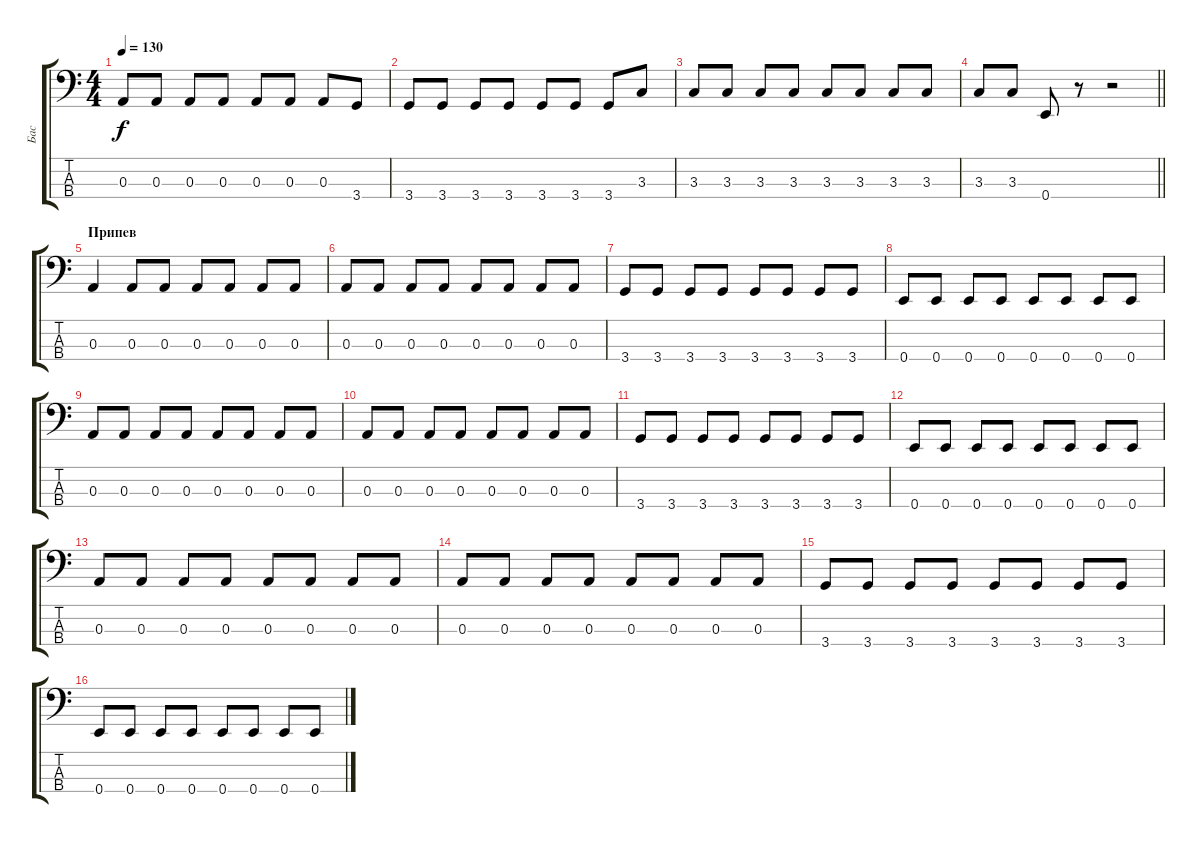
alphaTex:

\track ("Бас" "Бас") {instrument electricbasspick}
\staff {score tabs}
\tuning (G2 D2 A1 E1) {hide}
\ts (4 4)
\tempo 130
\clef f4
\ks c
0.3{t}.8{dy f} 0.3.8 0.3.8 0.3.8 0.3.8 0.3.8 0.3.8 3.4.8 |
3.4.8 3.4.8 3.4.8 3.4.8 3.4.8 3.4.8 3.4.8 3.3.8 |
3.3.8 3.3.8 3.3.8 3.3.8 3.3.8 3.3.8 3.3.8 3.3.8 |
\barLineRight lightlight
3.3.8 3.3.8 0.4.8 r.8 r.2 |
\section ("" "Припев")
0.3.4 0.3.8 0.3.8 0.3.8 0.3.8 0.3.8 0.3.8 |
0.3.8 0.3.8 0.3.8 0.3.8 0.3.8 0.3.8 0.3.8 0.3.8 |
3.4.8 3.4.8 3.4.8 3.4.8 3.4.8 3.4.8 3.4.8 3.4.8 |
0.4.8 0.4.8 0.4.8 0.4.8 0.4.8 0.4.8 0.4.8 0.4.8 |
0.3.8 0.3.8 0.3.8 0.3.8 0.3.8 0.3.8 0.3.8 0.3.8 |
0.3.8 0.3.8 0.3.8 0.3.8 0.3.8 0.3.8 0.3.8 0.3.8 |
3.4.8 3.4.8 3.4.8 3.4.8 3.4.8 3.4.8 3.4.8 3.4.8 |
0.4.8 0.4.8 0.4.8 0.4.8 0.4.8 0.4.8 0.4.8 0.4.8 |
0.3.8 0.3.8 0.3.8 0.3.8 0.3.8 0.3.8 0.3.8 0.3.8 |
0.3.8 0.3.8 0.3.8 0.3.8 0.3.8 0.3.8 0.3.8 0.3.8 |
3.4.8 3.4.8 3.4.8 3.4.8 3.4.8 3.4.8 3.4.8 3.4.8 |
0.4.8 0.4.8 0.4.8 0.4.8 0.4.8 0.4.8 0.4.8 0.4.8
